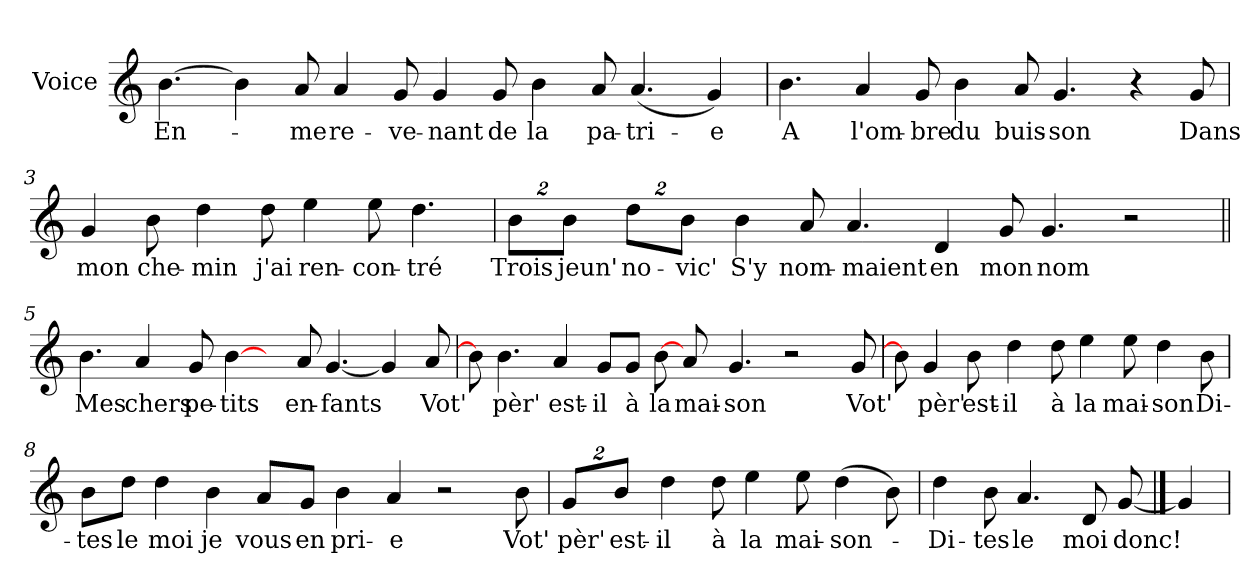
**kern	**text
*part1	*part1
*staff1	*staff1
*I"Voice	*
*I'V	*
*clefG2	*
*k[]	*
*C:	*
=1	=1
[4.b\	En-
4b\]	.
8a/	-me
4a/	re-
8g/	-ve-
4g/	-nant
8g/	de
4b\	la
8a/	pa-
(<4.a/	-tri-
4g/)	-e
=2	=2
4.b\	A
4a/	l'om-
8g/	-bre
4b\	du
8a/	buis-
4.g/	-son
4r	.
8g/	Dans
!!LO:LB:g=z
=3	=3
4g/	mon
8b\	che-
4dd\	-min
8dd\	j'ai
4ee\	ren-
8ee\	-con-
4.dd\	-tré
=4	=4
16%3b\L	Trois
16%3b\J	jeun'
16%3dd\L	no-
16%3b\J	-vic'
4b\	S'y
8a/	nom-
4.a/	-maient
4d/	en
8g/	mon
4.g/	nom
2r	.
!!LO:LB:g=z
=5||	=5||
*MM143	*
4.b\	Mes
4a/	chers
8g/	pe-
[4b\	-tits
8ryy	.
8a/	en-
[4.g/	-fants
4g/]	.
8a/	Vot'
=6	=6
8b\]	.
4.b\	pèr'
4a/	est-
8g/L	-il
8g/J	à
[8b\	la
8a/	mai-
4.g/	-son
2r	.
8g/	Vot'
!!LO:LB:g=z
=7	=7
8b\]	.
4g/	pèr'
8b\	est-
4dd\	-il
8dd\	à
4ee\	la
8ee\	mai-
4dd\	-son
8b\	Di-
=8	=8
8b\L	-tes
8dd\J	le
4dd\	moi
4b\	je
8a/L	vous
8g/J	en
4b\	pri-
4a/	-e
2r	.
8b\	Vot'
!!LO:LB:g=z
=9	=9
16%3g/L	pèr'
16%3b/J	est-
4dd\	-il
8dd\	à
4ee\	la
8ee\	mai-
(>4dd\	-son-
8b\)	.
=10	=10
4dd\	-Di-
8b\	-tes
4.a/	le
8d/	moi
[8g/	donc!
==11	==11
4g/]	.
=	=
*-	*-
